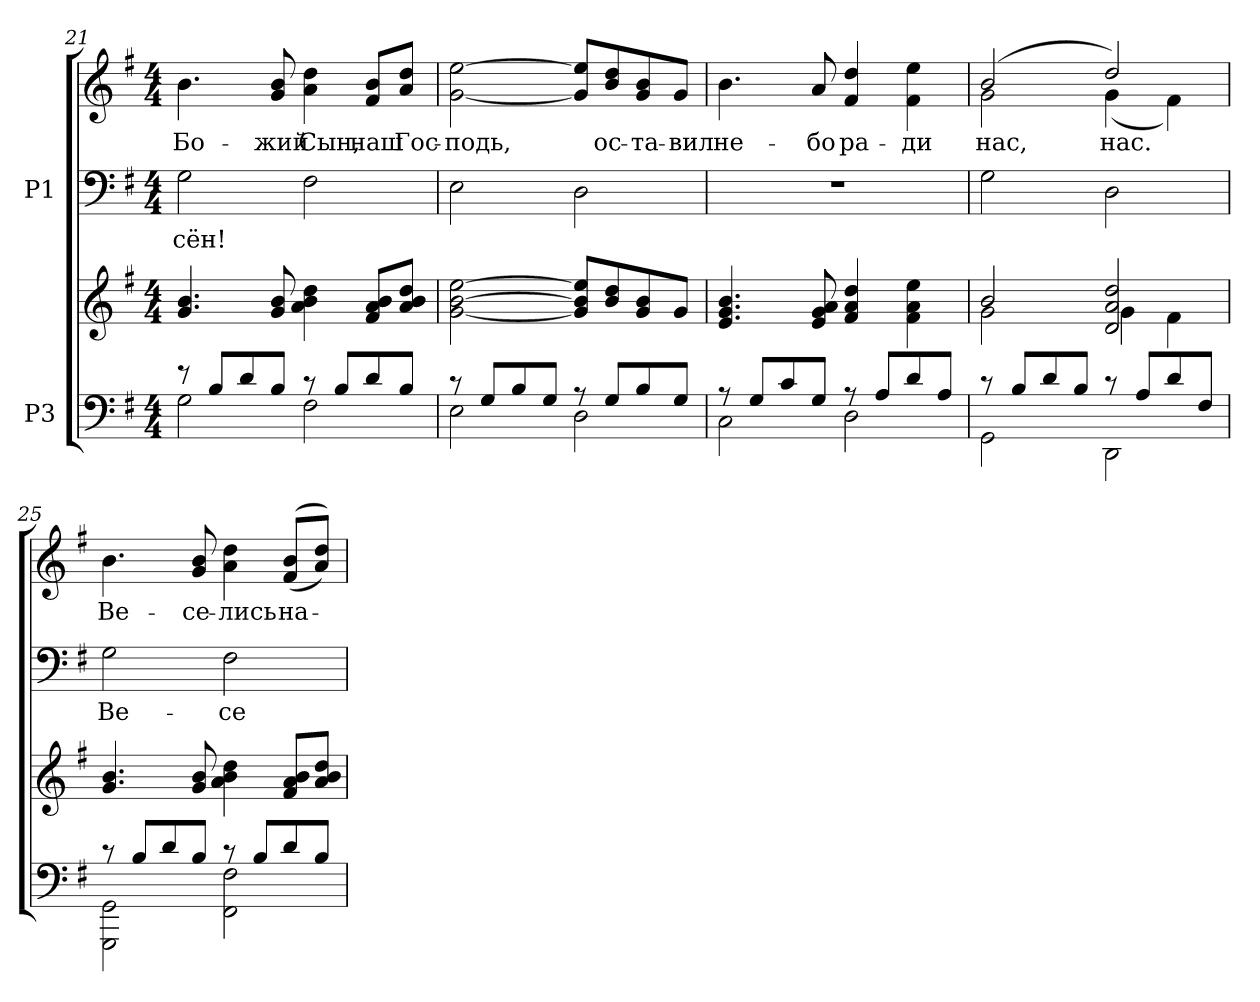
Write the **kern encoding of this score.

**kern	**kern	**kern	**text	**kern	**text
*part2	*part2	*part1	*part1	*part1	*part1
*staff4	*staff3	*staff2	*staff2	*staff1	*staff1
*I"P3	*	*I"P1	*	*	*
!!LO:PB:g=z
*clefF4	*clefG2	*clefF4	*	*clefG2	*
*k[f#]	*k[f#]	*k[f#]	*	*k[f#]	*
*G:	*G:	*G:	*	*G:	*
*M4/4	*M4/4	*M4/4	*	*M4/4	*
=21	=21	=21	=21	=21	=21
*^	*	*	*	*	*
!	!	!	!	!LO:LY:a:color=#000000	!	!
!	!	!	!	!	!	!LO:LY:b:color=#000000
8r	2Gi\	4.gi/ 4.bi	2Gi\	-сён!	4.bi\	Бо-
8Bi/L	.	.	.	.	.	.
8di/	.	.	.	.	.	.
!	!	!	!	!	!	!LO:LY:b:color=#000000
8Bi/J	.	8gi/ 8bi	.	.	8gi/ 8bi	-жий
!	!	!	!	!	!	!LO:LY:b:color=#000000
8r	2F#i\	4ai\ 4bi 4ddi	2F#i\	.	4ai\ 4ddi	Сын,
8Bi/L	.	.	.	.	.	.
!	!	!	!	!	!	!LO:LY:b:color=#000000
8di/	.	8f#i/ 8ai 8biL	.	.	8f#i/ 8biL	наш
!	!	!	!	!	!	!LO:LY:b:color=#000000
8Bi/J	.	8ai/ 8bi 8ddiJ	.	.	8ai/ 8ddiJ	Гос-
=22	=22	=22	=22	=22	=22	=22
!	!	!	!	!	!	!LO:LY:b:color=#000000
8r	2Ei\	[<2gi\ [>2bi [>2eei	2Ei\	.	[<2gi\ [>2eei	-подь,
8Gi/L	.	.	.	.	.	.
8Bi/	.	.	.	.	.	.
8Gi/J	.	.	.	.	.	.
8r	2Di\	8gi/] 8bi] 8eei]L	2Di\	.	8gi/] 8eei]L	.
!	!	!	!	!	!	!LO:LY:b:color=#000000
8Gi/L	.	8bi/ 8ddi	.	.	8bi/ 8ddi	ос-
!	!	!	!	!	!	!LO:LY:b:color=#000000
8Bi/	.	8gi/ 8bi	.	.	8gi/ 8bi	-та-
!	!	!	!	!	!	!LO:LY:b:color=#000000
8Gi/J	.	8gi/J	.	.	8gi/J	-вил
=23	=23	=23	=23	=23	=23	=23
!	!	!	!	!	!	!LO:LY:b:color=#000000
8r	2Ci\	4.ei/ 4.gi 4.bi	1r	.	4.bi\	не-
8Gi/L	.	.	.	.	.	.
8ci/	.	.	.	.	.	.
!	!	!	!	!	!	!LO:LY:b:color=#000000
8Gi/J	.	8ei/ 8gi 8ai	.	.	8ai/	-бо
!	!	!	!	!	!	!LO:LY:b:color=#000000
8r	2Di\	4f#i/ 4ai 4ddi	.	.	4f#i/ 4ddi	ра-
8Ai/L	.	.	.	.	.	.
!	!	!	!	!	!	!LO:LY:b:color=#000000
8di/	.	4f#i\ 4ai 4eei	.	.	4f#i\ 4eei	-ди
8Ai/J	.	.	.	.	.	.
=24	=24	=24	=24	=24	=24	=24
*	*	*^	*	*	*	*
!	!	!	!	!	!	!	!LO:LY:b:color=#000000
*	*	*	*	*	*	*^	*
8r	2GGi\	2bi/	2gi\	2Gi\	.	(2bi/	2gi\	нас,
8Bi/L	.	.	.	.	.	.	.	.
8di/	.	.	.	.	.	.	.	.
8Bi/J	.	.	.	.	.	.	.	.
!	!	!	!	!	!	!	!	!LO:LY:b:color=#000000
8r	2DDi\	2di/ 2ai 2ddi	4gi\	2Di\	.	2ddi/)	(4gi\	нас.
8Ai/L	.	.	.	.	.	.	.	.
8di/	.	.	4f#i\	.	.	.	4f#i\)	.
8F#i/J	.	.	.	.	.	.	.	.
*	*	*v	*v	*	*	*v	*v	*
!!LO:LB:g=z
=25	=25	=25	=25	=25	=25	=25
!	!	!	!	!LO:LY:a:color=#000000	!	!
!	!	!	!	!	!	!LO:LY:b:color=#000000
8r	2GGGi\ 2GGi	4.gi/ 4.bi	2Gi\	Ве-	4.bi\	Ве-
8Bi/L	.	.	.	.	.	.
8di/	.	.	.	.	.	.
!	!	!	!	!	!	!LO:LY:b:color=#000000
8Bi/J	.	8gi/ 8bi	.	.	8gi/ 8bi	-се-
!	!	!	!	!LO:LY:a:color=#000000	!	!
!	!	!	!	!	!	!LO:LY:b:color=#000000
8r	2FF#i\ 2F#i	4ai\ 4bi 4ddi	2F#i\	-се-	4ai\ 4ddi	-лись
8Bi/L	.	.	.	.	.	.
!	!	!	!	!	!	!LO:LY:b:color=#000000
8di/	.	8f#i/ 8ai 8biL	.	.	((8f#i/ 8biL	на-
8Bi/J	.	8ai/ 8bi 8ddiJ	.	.	8ai/ 8ddiJ))	.
*v	*v	*	*	*	*	*
=	=	=	=	=	=
*-	*-	*-	*-	*-	*-
